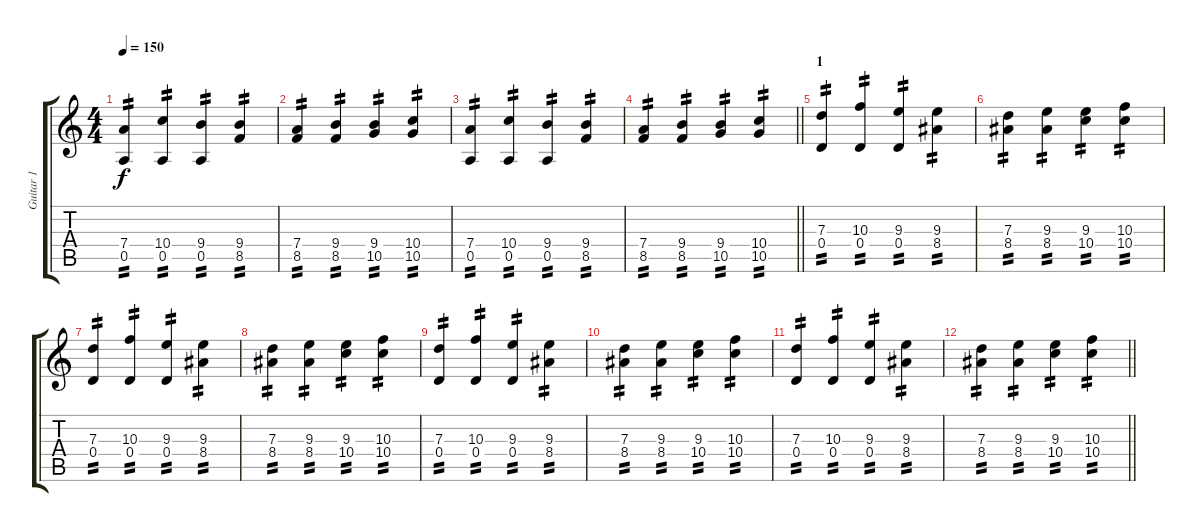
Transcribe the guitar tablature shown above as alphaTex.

\track ("Guitar 1" "Guitar 1") {instrument distortionguitar}
\staff {score tabs}
\tuning (E4 B3 G3 D3 A2 E2) {hide}
\ts (4 4)
\tempo 150
\clef g2
\ks c
(7.4 0.5).4{tp 2 dy f} (10.4 0.5).4{tp 2} (9.4 0.5).4{tp 2} (9.4 8.5).4{tp 2} |
(7.4 8.5).4{tp 2} (9.4 8.5).4{tp 2} (9.4 10.5).4{tp 2} (10.4 10.5).4{tp 2} |
(7.4 0.5).4{tp 2} (10.4 0.5).4{tp 2} (9.4 0.5).4{tp 2} (9.4 8.5).4{tp 2} |
\barLineRight lightlight
(7.4 8.5).4{tp 2} (9.4 8.5).4{tp 2} (9.4 10.5).4{tp 2} (10.4 10.5).4{tp 2} |
\section ("" "1")
(7.3 0.4).4{tp 2} (10.3 0.4).4{tp 2} (9.3 0.4).4{tp 2} (9.3 8.4).4{tp 2} |
(7.3 8.4).4{tp 2} (9.3 8.4).4{tp 2} (9.3 10.4).4{tp 2} (10.3 10.4).4{tp 2} |
(7.3 0.4).4{tp 2} (10.3 0.4).4{tp 2} (9.3 0.4).4{tp 2} (9.3 8.4).4{tp 2} |
(7.3 8.4).4{tp 2} (9.3 8.4).4{tp 2} (9.3 10.4).4{tp 2} (10.3 10.4).4{tp 2} |
(7.3 0.4).4{tp 2} (10.3 0.4).4{tp 2} (9.3 0.4).4{tp 2} (9.3 8.4).4{tp 2} |
(7.3 8.4).4{tp 2} (9.3 8.4).4{tp 2} (9.3 10.4).4{tp 2} (10.3 10.4).4{tp 2} |
(7.3 0.4).4{tp 2} (10.3 0.4).4{tp 2} (9.3 0.4).4{tp 2} (9.3 8.4).4{tp 2} |
\barLineRight lightlight
(7.3 8.4).4{tp 2} (9.3 8.4).4{tp 2} (9.3 10.4).4{tp 2} (10.3 10.4).4{tp 2}
